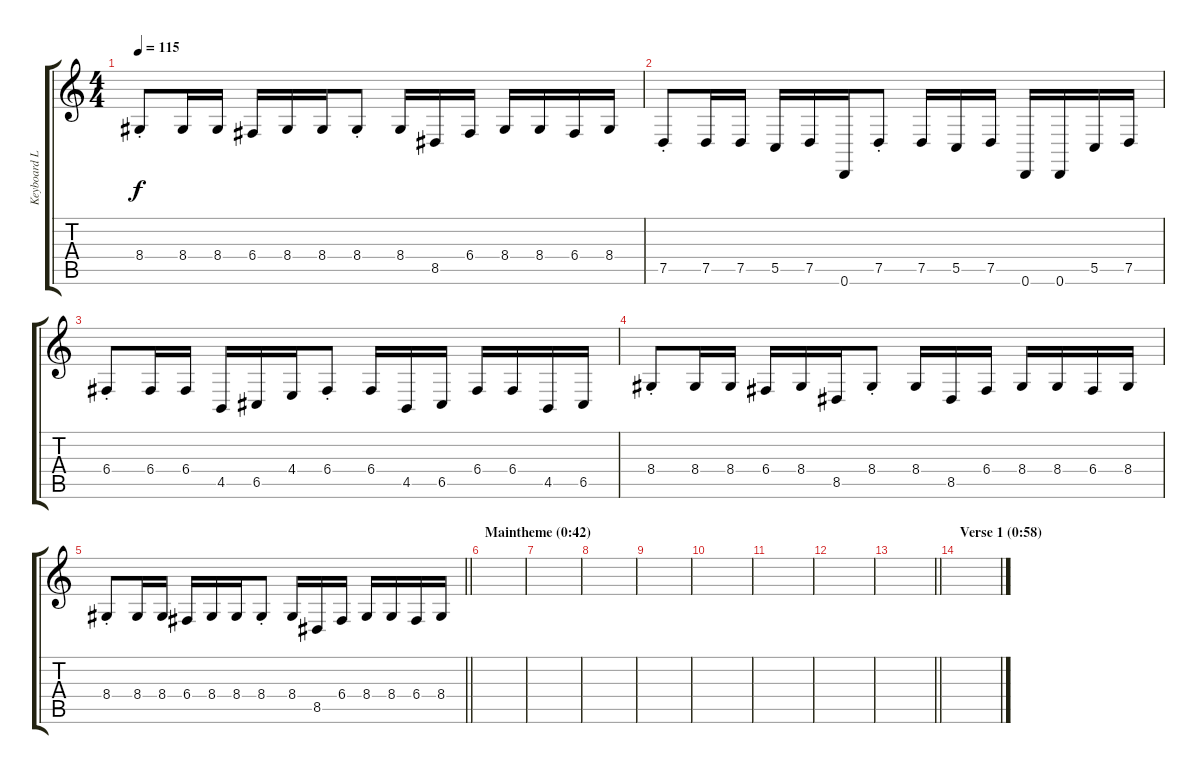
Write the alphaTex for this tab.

\track ("Keyboard Lead" "Keyboard L") {instrument lead2sawtooth}
\staff {score tabs}
\tuning (D4 A3 F3 C3 G2 D2) {hide}
\ts (4 4)
\tempo 115
\clef g2
\ks c
8.4{st}.8{dy f} 8.4.16 8.4.16 6.4.16 8.4.16 8.4.16 8.4{st}.8 8.4.16 8.5.16 6.4.16 8.4.16 8.4.16 6.4.16 8.4.16 |
7.5{st}.8 7.5.16 7.5.16 5.5.16 7.5.16 0.6.16 7.5{st}.8 7.5.16 5.5.16 7.5.16 0.6.16 0.6.16 5.5.16 7.5.16 |
6.4{st}.8 6.4.16 6.4.16 4.5.16 6.5.16 4.4.16 6.4{st}.8 6.4.16 4.5.16 6.5.16 6.4.16 6.4.16 4.5.16 6.5.16 |
8.4{st}.8 8.4.16 8.4.16 6.4.16 8.4.16 8.5.16 8.4{st}.8 8.4.16 8.5.16 6.4.16 8.4.16 8.4.16 6.4.16 8.4.16 |
\barLineRight lightlight
8.4{st}.8 8.4.16 8.4.16 6.4.16 8.4.16 8.4.16 8.4{st}.8 8.4.16 8.5.16 6.4.16 8.4.16 8.4.16 6.4.16 8.4.16 |
\section ("" "Maintheme (0:42)")
|
|
|
|
|
|
|
\barLineRight lightlight
|
\section ("" "Verse 1 (0:58)")
